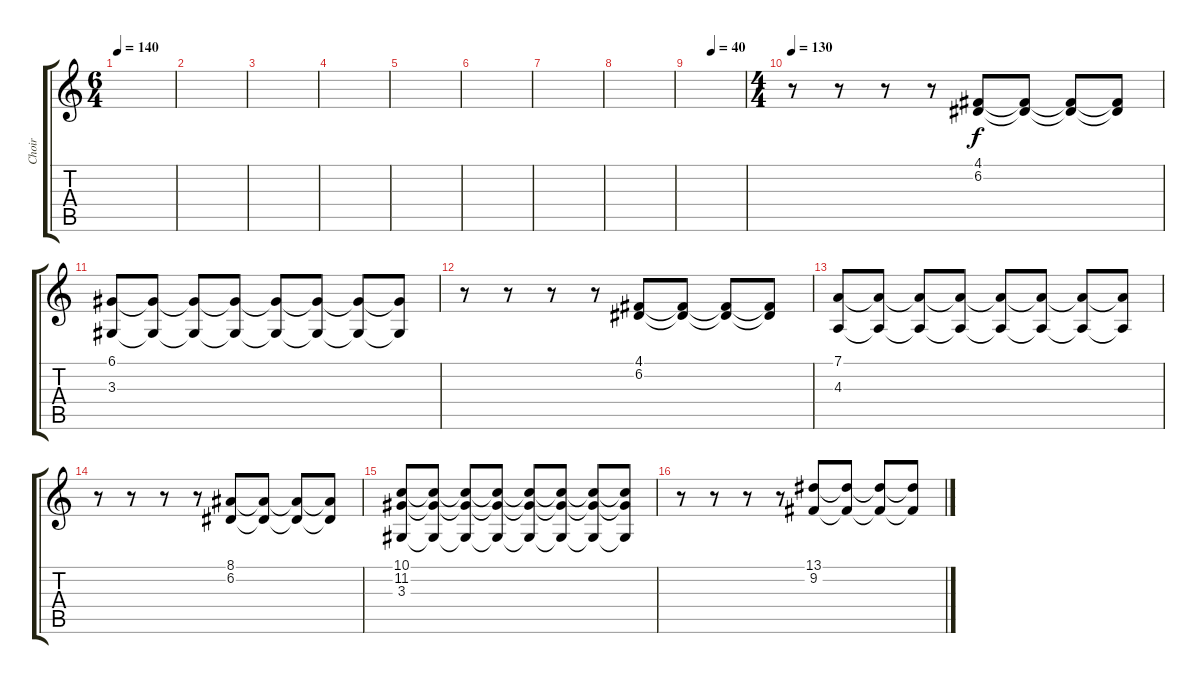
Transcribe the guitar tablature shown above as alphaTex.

\track ("Choir" "Choir") {instrument choiraahs}
\staff {score tabs}
\tuning (D4 A3 F3 C3 G2 D2) {hide}
\ts (6 4)
\tempo 140
\clef g2
\ks c
|
|
|
|
|
|
|
|
\tempo (40 0.4166666666666667)
|
\ts (4 4)
\tempo 130
r.8 r.8 r.8 r.8 (4.1 6.2).8 (4.1{t} 6.2{t}).8 (4.1{t} 6.2{t}).8 (4.1{t} 6.2{t}).8 |
(6.1 3.3).8 (6.1{t} 3.3{t}).8 (6.1{t} 3.3{t}).8 (6.1{t} 3.3{t}).8 (6.1{t} 3.3{t}).8 (6.1{t} 3.3{t}).8 (6.1{t} 3.3{t}).8 (6.1{t} 3.3{t}).8 |
r.8 r.8 r.8 r.8 (4.1 6.2).8 (4.1{t} 6.2{t}).8 (4.1{t} 6.2{t}).8 (4.1{t} 6.2{t}).8 |
(7.1 4.3).8 (7.1{t} 4.3{t}).8 (7.1{t} 4.3{t}).8 (7.1{t} 4.3{t}).8 (7.1{t} 4.3{t}).8 (7.1{t} 4.3{t}).8 (7.1{t} 4.3{t}).8 (7.1{t} 4.3{t}).8 |
r.8 r.8 r.8 r.8 (8.1 6.2).8 (8.1{t} 6.2{t}).8 (8.1{t} 6.2{t}).8 (8.1{t} 6.2{t}).8 |
(10.1 11.2 3.3).8 (10.1{t} 11.2{t} 3.3{t}).8 (10.1{t} 11.2{t} 3.3{t}).8 (10.1{t} 11.2{t} 3.3{t}).8 (10.1{t} 11.2{t} 3.3{t}).8 (10.1{t} 11.2{t} 3.3{t}).8 (10.1{t} 11.2{t} 3.3{t}).8 (10.1{t} 11.2{t} 3.3{t}).8 |
r.8 r.8 r.8 r.8 (13.1 9.2).8 (13.1{t} 9.2{t}).8 (13.1{t} 9.2{t}).8 (13.1{t} 9.2{t}).8
